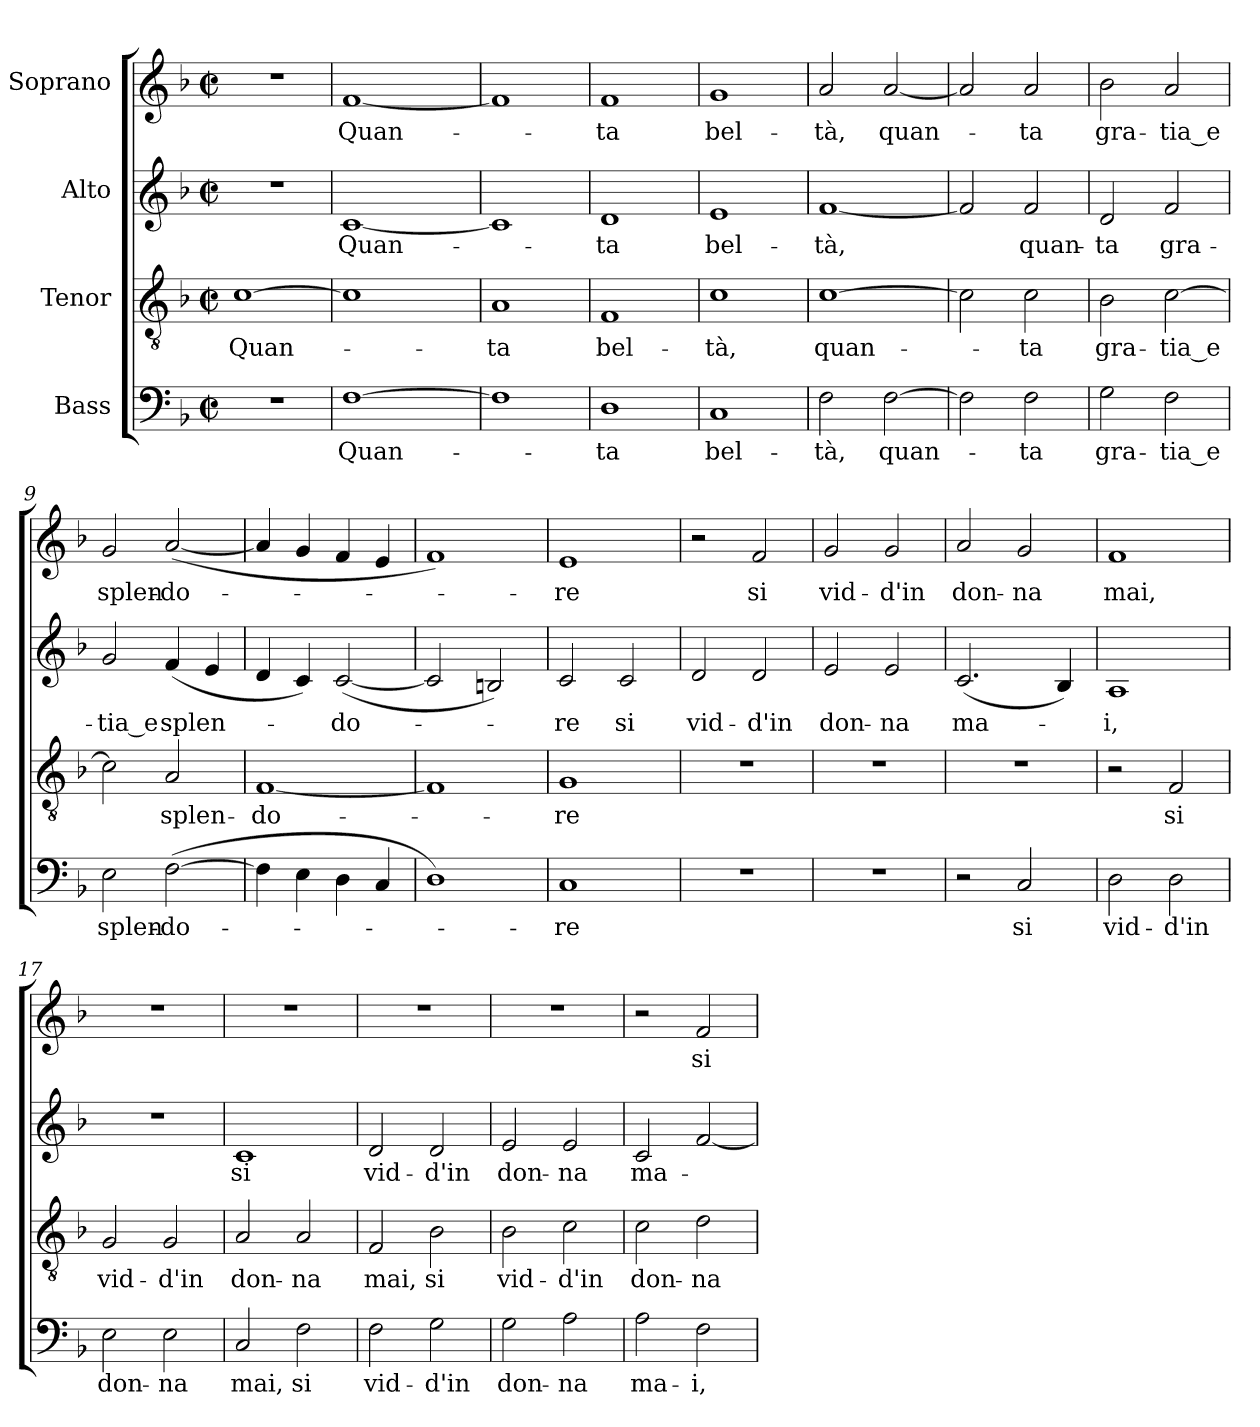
**kern	**text	**kern	**text	**kern	**text	**kern	**text
*part4	*part4	*part3	*part3	*part2	*part2	*part1	*part1
*staff4	*staff4	*staff3	*staff3	*staff2	*staff2	*staff1	*staff1
*I"Bass	*	*I"Tenor	*	*I"Alto	*	*I"Soprano	*
*clefF4	*	*clefGv2	*	*clefG2	*	*clefG2	*
*k[b-]	*	*k[b-]	*	*k[b-]	*	*k[b-]	*
*F:	*	*F:	*	*F:	*	*F:	*
*M2/2	*	*M2/2	*	*M2/2	*	*M2/2	*
*met(c|)	*	*met(c|)	*	*met(c|)	*	*met(c|)	*
=1	=1	=1	=1	=1	=1	=1	=1
1r	.	[1c	Quan-	1r	.	1r	.
=2	=2	=2	=2	=2	=2	=2	=2
[1F	Quan-	1c]	.	[1c	Quan-	[1f	Quan-
=3	=3	=3	=3	=3	=3	=3	=3
1F]	.	1A	-ta	1c]	.	1f]	.
=4	=4	=4	=4	=4	=4	=4	=4
1D	-ta	1F	bel-	1d	-ta	1f	-ta
=5	=5	=5	=5	=5	=5	=5	=5
1C	bel-	1c	-tà,	1e	bel-	1g	bel-
=6	=6	=6	=6	=6	=6	=6	=6
2F\	-tà,	[1c	quan-	[1f	-tà,	2a/	-tà,
[2F\	quan-	.	.	.	.	[2a/	quan-
=7	=7	=7	=7	=7	=7	=7	=7
2F\]	.	2c\]	.	2f/]	.	2a/]	.
2F\	-ta	2c\	-ta	2f/	quan-	2a/	-ta
=8	=8	=8	=8	=8	=8	=8	=8
2G\	gra-	2B-\	gra-	2d/	-ta	2b-\	gra-
2F\	-tia_e	[2c\	-tia_e	2f/	gra-	2a/	-tia_e
!!LO:LB:g=z
=9	=9	=9	=9	=9	=9	=9	=9
2E\	splen-	2c\]	.	2g/	-tia_e	2g/	splen-
([2F\	-do-	2A/	splen-	(4f/	splen-	([2a/	-do-
.	.	.	.	4e/	.	.	.
=10	=10	=10	=10	=10	=10	=10	=10
4F\]	.	[1F	-do-	4d/	.	4a/]	.
4E\	.	.	.	4c/)	.	4g/	.
4D\	.	.	.	([2c/	-do-	4f/	.
4C/	.	.	.	.	.	4e/	.
=11	=11	=11	=11	=11	=11	=11	=11
1D)	.	1F]	.	2c/]	.	1f)	.
.	.	.	.	2Bn/)	.	.	.
=12	=12	=12	=12	=12	=12	=12	=12
1C	-re	1G	-re	2c/	-re	1e	-re
.	.	.	.	2c/	si	.	.
=13	=13	=13	=13	=13	=13	=13	=13
1r	.	1r	.	2d/	vid-	2r	.
.	.	.	.	2d/	-d'in	2f/	si
=14	=14	=14	=14	=14	=14	=14	=14
1r	.	1r	.	2e/	don-	2g/	vid-
.	.	.	.	2e/	-na	2g/	-d'in
=15	=15	=15	=15	=15	=15	=15	=15
2r	.	1r	.	(2.c/	ma-	2a/	don-
2C/	si	.	.	.	.	2g/	-na
.	.	.	.	4B-/)	.	.	.
=16	=16	=16	=16	=16	=16	=16	=16
2D\	vid-	2r	.	1A	-i,	1f	mai,
2D\	-d'in	2F/	si	.	.	.	.
!!LO:LB:g=z
=17	=17	=17	=17	=17	=17	=17	=17
2E\	don-	2G/	vid-	1r	.	1r	.
2E\	-na	2G/	-d'in	.	.	.	.
=18	=18	=18	=18	=18	=18	=18	=18
2C/	mai,	2A/	don-	1c	si	1r	.
2F\	si	2A/	-na	.	.	.	.
=19	=19	=19	=19	=19	=19	=19	=19
2F\	vid-	2F/	mai,	2d/	vid-	1r	.
2G\	-d'in	2B-\	si	2d/	-d'in	.	.
=20	=20	=20	=20	=20	=20	=20	=20
2G\	don-	2B-\	vid-	2e/	don-	1r	.
2A\	-na	2c\	-d'in	2e/	-na	.	.
=21	=21	=21	=21	=21	=21	=21	=21
2A\	ma-	2c\	don-	2c/	ma-	2r	.
2F\	-i,	2d\	-na	[2f/	.	2f/	si
=	=	=	=	=	=	=	=
*-	*-	*-	*-	*-	*-	*-	*-
